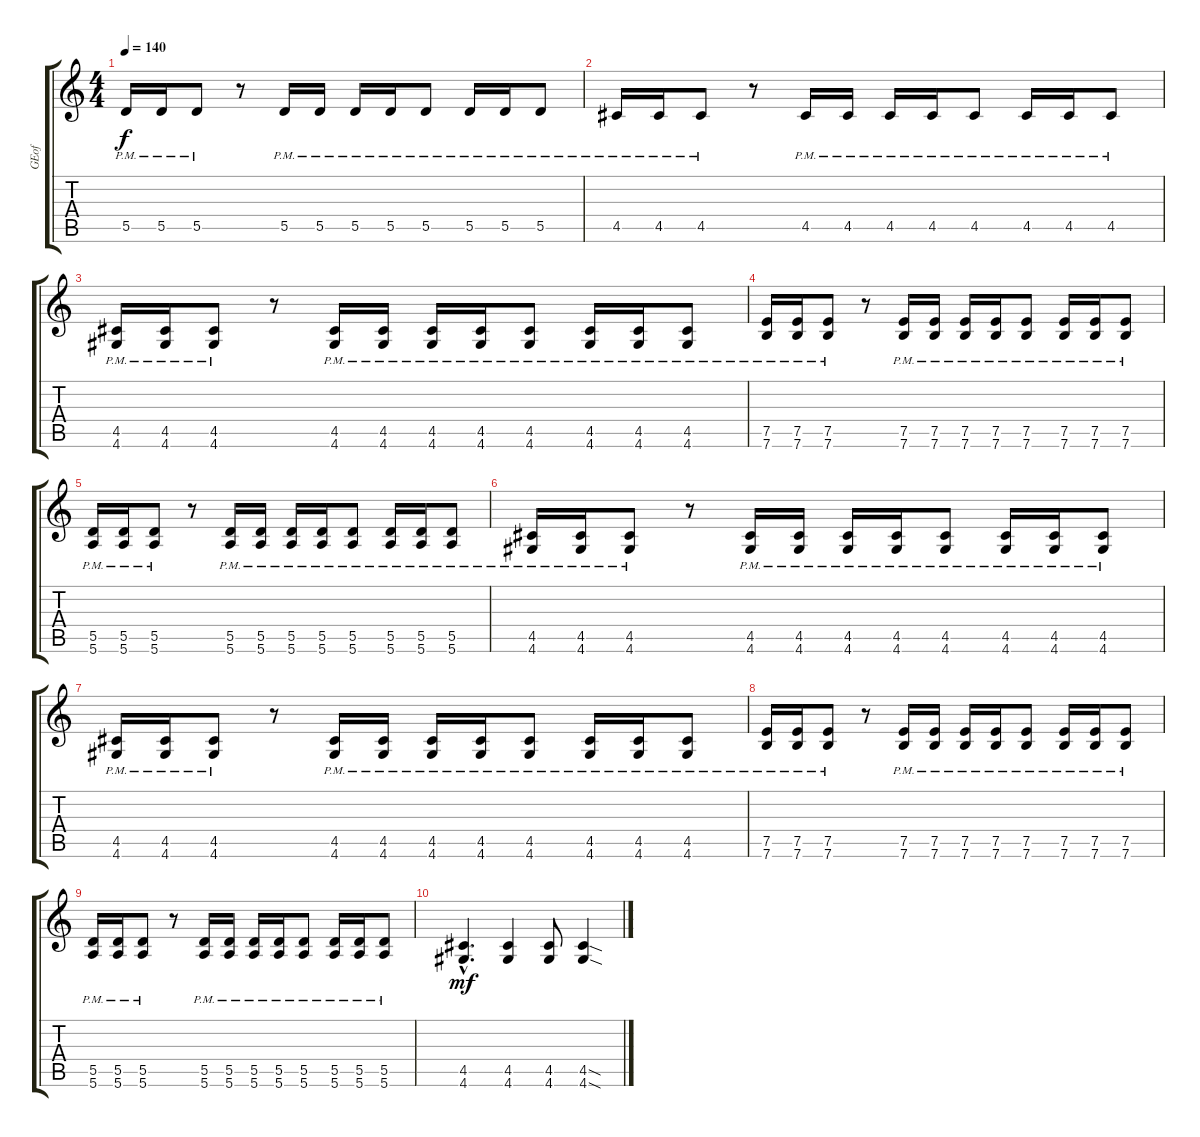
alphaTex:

\track ("GEof" "GEof") {instrument distortionguitar}
\staff {score tabs}
\tuning (E4 B3 G3 D3 A2 E2) {hide}
\ts (4 4)
\tempo 140
\clef g2
\ks c
5.5{pm}.16{dy f} 5.5{pm}.16 5.5{pm}.8 r.8 5.5{pm}.16 5.5{pm}.16 5.5{pm}.16 5.5{pm}.16 5.5{pm}.8 5.5{pm}.16 5.5{pm}.16 5.5{pm}.8 |
4.5{pm}.16 4.5{pm}.16 4.5{pm}.8 r.8 4.5{pm}.16 4.5{pm}.16 4.5{pm}.16 4.5{pm}.16 4.5{pm}.8 4.5{pm}.16 4.5{pm}.16 4.5{pm}.8 |
(4.5{pm} 4.6{pm}).16 (4.5{pm} 4.6{pm}).16 (4.5{pm} 4.6{pm}).8 r.8 (4.5{pm} 4.6).16 (4.5{pm} 4.6{pm}).16 (4.5{pm} 4.6{pm}).16 (4.5{pm} 4.6{pm}).16 (4.5{pm} 4.6{pm}).8 (4.5{pm} 4.6{pm}).16 (4.5{pm} 4.6{pm}).16 (4.5{pm} 4.6{pm}).8 |
(7.5{pm} 7.6{pm}).16 (7.5{pm} 7.6{pm}).16 (7.5{pm} 7.6{pm}).8 r.8 (7.5{pm} 7.6{pm}).16 (7.5{pm} 7.6{pm}).16 (7.5{pm} 7.6{pm}).16 (7.5{pm} 7.6{pm}).16 (7.5{pm} 7.6{pm}).8 (7.5{pm} 7.6{pm}).16 (7.5{pm} 7.6{pm}).16 (7.5{pm} 7.6{pm}).8 |
(5.5{pm} 5.6{pm}).16 (5.5{pm} 5.6{pm}).16 (5.5{pm} 5.6{pm}).8 r.8 (5.5{pm} 5.6{pm}).16 (5.5{pm} 5.6{pm}).16 (5.5{pm} 5.6{pm}).16 (5.5{pm} 5.6{pm}).16 (5.5{pm} 5.6{pm}).8 (5.5{pm} 5.6{pm}).16 (5.5{pm} 5.6{pm}).16 (5.5{pm} 5.6{pm}).8 |
(4.5{pm} 4.6{pm}).16 (4.5{pm} 4.6{pm}).16 (4.5{pm} 4.6{pm}).8 r.8 (4.5{pm} 4.6{pm}).16 (4.5{pm} 4.6{pm}).16 (4.5{pm} 4.6{pm}).16 (4.5{pm} 4.6{pm}).16 (4.5{pm} 4.6{pm}).8 (4.5{pm} 4.6{pm}).16 (4.5{pm} 4.6{pm}).16 (4.5{pm} 4.6{pm}).8 |
(4.5{pm} 4.6{pm}).16 (4.5{pm} 4.6{pm}).16 (4.5{pm} 4.6{pm}).8 r.8 (4.5{pm} 4.6{pm}).16 (4.5{pm} 4.6{pm}).16 (4.5{pm} 4.6{pm}).16 (4.5{pm} 4.6{pm}).16 (4.5{pm} 4.6{pm}).8 (4.5{pm} 4.6{pm}).16 (4.5{pm} 4.6{pm}).16 (4.5{pm} 4.6{pm}).8 |
(7.5{pm} 7.6{pm}).16 (7.5{pm} 7.6{pm}).16 (7.5{pm} 7.6{pm}).8 r.8 (7.5{pm} 7.6{pm}).16 (7.5{pm} 7.6{pm}).16 (7.5{pm} 7.6{pm}).16 (7.5{pm} 7.6{pm}).16 (7.5{pm} 7.6{pm}).8 (7.5{pm} 7.6).16 (7.5{pm} 7.6).16 (7.5{pm} 7.6{pm}).8 |
(5.5{pm} 5.6{pm}).16 (5.5{pm} 5.6{pm}).16 (5.5{pm} 5.6{pm}).8 r.8 (5.5{pm} 5.6{pm}).16 (5.5{pm} 5.6{pm}).16 (5.5{pm} 5.6{pm}).16 (5.5{pm} 5.6{pm}).16 (5.5{pm} 5.6{pm}).8 (5.5{pm} 5.6{pm}).16 (5.5{pm} 5.6{pm}).16 (5.5{pm} 5.6{pm}).8 |
(4.5{hac} 4.6{hac}).4{d dy mf} (4.5 4.6).4 (4.5 4.6).8 (4.5{sod} 4.6{sod}).4
